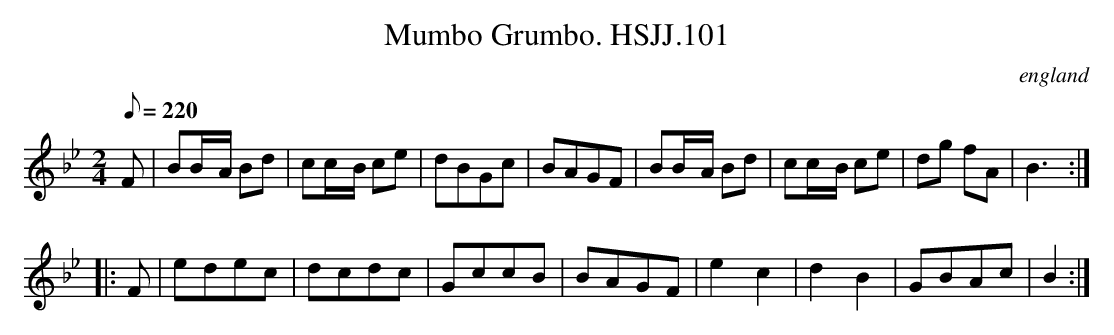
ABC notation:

X:1
T:Mumbo Grumbo. HSJJ.101
O:england
M:2/4
L:1/8
Q:220
K:Bb
F|BB/-A/ Bd|cc/-B/ ce|dBGc|BAGF|BB/-A/ Bd|cc/-B/ ce|dg fA|B3:|
|:F|edec|dcdc|GccB|BAGF|e2c2|d2B2|GBAc|B2:|]
